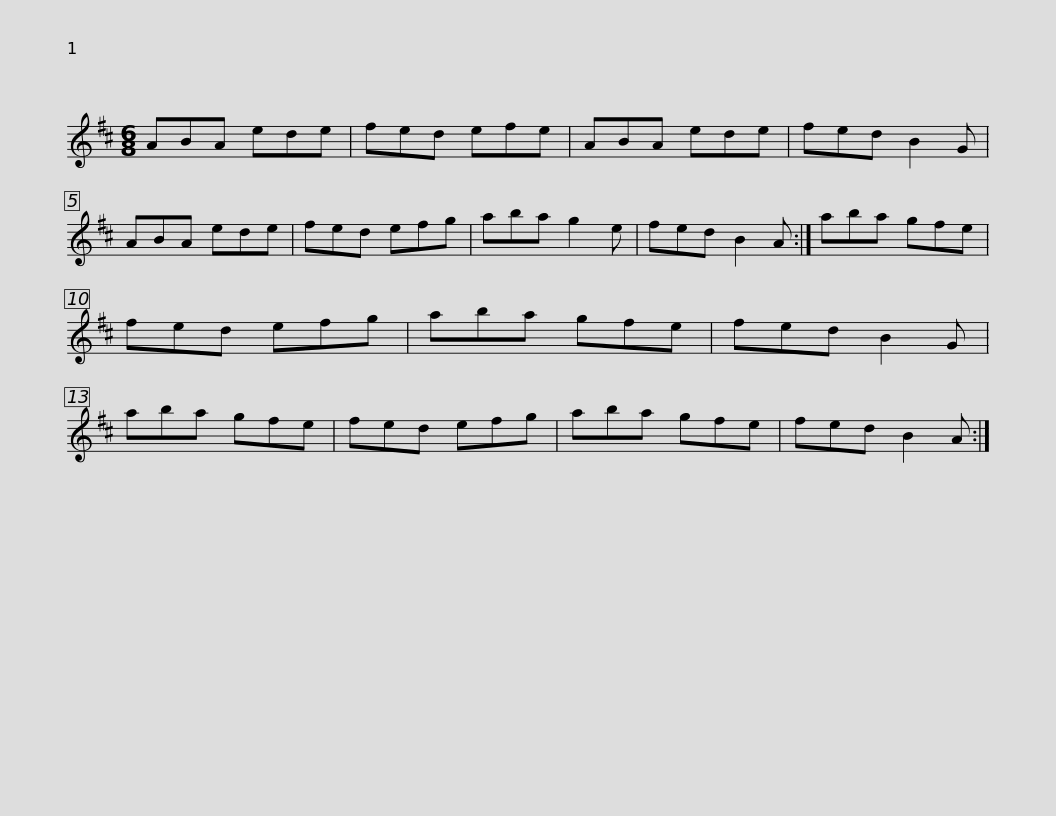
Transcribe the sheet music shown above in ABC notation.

X:1
L:1/8
M:6/8
I:linebreak $
K:D
V:1 treble
V:1
 ABA ede | fed efe | ABA ede | fed B2 G | ABA ede | %5
 fed efg | aba g2 e |$ fed B2 A :| aba gfe | fed efg | %10
 aba gfe | fed B2 G | aba gfe | fed efg |$ aba gfe | %15
 fed B2 A :| %16
